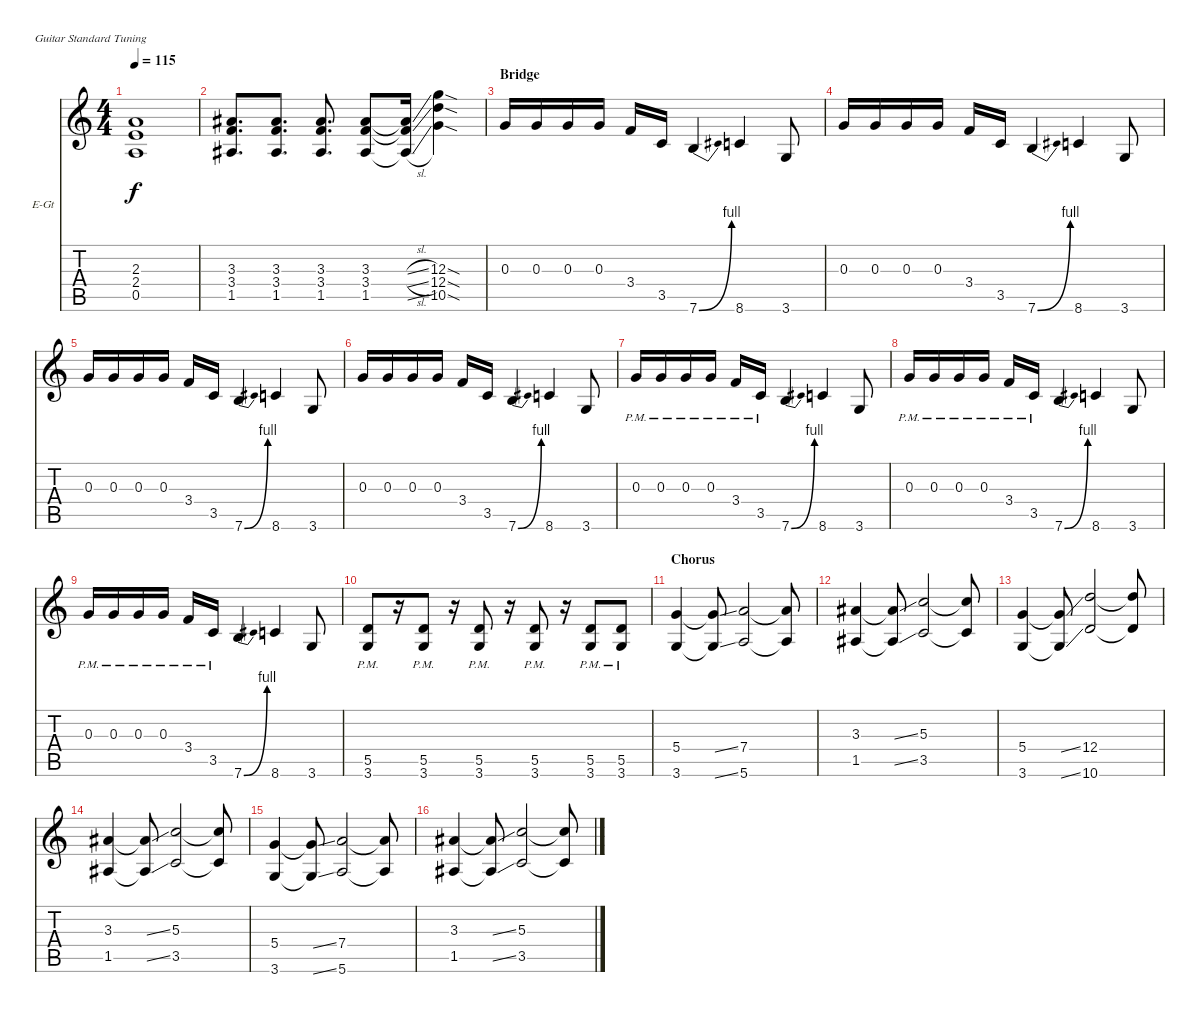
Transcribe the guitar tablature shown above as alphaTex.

\defaultSystemsLayout 4
\bracketExtendMode nobrackets
\firstSystemTrackNameOrientation horizontal
\otherSystemsTrackNameOrientation horizontal
\track ("Stone Gossard (Drive)" "E-Gt") {instrument overdrivenguitar}
\staff {score tabs}
\tuning (E4 B3 G3 D3 A2 E2)
\ts (4 4)
\tempo 115
\clef g2
\ks c
(2.3 2.4 0.5).1{dy f} |
(3.3 3.4 1.5).8{d} (3.3 3.4 1.5).8{d} (3.3 3.4 1.5).8{d} (3.3 3.4 1.5).8 (3.3{sl t} 3.4{sl t} 1.5{sl t}).16 (12.3{sod} 12.4{sod} 10.5{sod}).4 |
\section ("" "Bridge")
0.3.16 0.3.16 0.3.16 0.3.16 3.4.16 3.5.16 7.6{be (bend 0 0 60 4)}.4 8.6.4 3.6.8 |
0.3.16 0.3.16 0.3.16 0.3.16 3.4.16 3.5.16 7.6{be (bend 0 0 60 4)}.4 8.6.4 3.6.8 |
0.3.16 0.3.16 0.3.16 0.3.16 3.4.16 3.5.16 7.6{be (bend 0 0 60 4)}.4 8.6.4 3.6.8 |
0.3.16 0.3.16 0.3.16 0.3.16 3.4.16 3.5.16 7.6{be (bend 0 0 60 4)}.4 8.6.4 3.6.8 |
0.3{pm}.16 0.3{pm}.16 0.3{pm}.16 0.3{pm}.16 3.4{pm}.16 3.5{pm}.16 7.6{be (bend 0 0 60 4)}.4 8.6.4 3.6.8 |
0.3{pm}.16 0.3{pm}.16 0.3{pm}.16 0.3{pm}.16 3.4{pm}.16 3.5{pm}.16 7.6{be (bend 0 0 60 4)}.4 8.6.4 3.6.8 |
0.3{pm}.16 0.3{pm}.16 0.3{pm}.16 0.3{pm}.16 3.4{pm}.16 3.5{pm}.16 7.6{be (bend 0 0 60 4)}.4 8.6.4 3.6.8 |
(5.5{pm} 3.6{pm}).8 r.16 (5.5{pm} 3.6{pm}).8 r.16 (5.5{pm} 3.6{pm}).8 r.16 (5.5{pm} 3.6{pm}).8 r.16 (5.5{pm} 3.6{pm}).8 (5.5{pm} 3.6{pm}).8 |
\section ("" "Chorus")
(5.4 3.6).4 (5.4{ss t} 3.6{ss t}).8 (7.4 5.6).2 (7.4{t} 5.6{t}).8 |
(3.3 1.5).4 (3.3{ss t} 1.5{ss t}).8 (5.3 3.5).2 (5.3{t} 3.5{t}).8 |
(5.4 3.6).4 (5.4{ss t} 3.6{ss t}).8 (12.4 10.6).2 (12.4{t} 10.6{t}).8 |
(3.3 1.5).4 (3.3{ss t} 1.5{ss t}).8 (5.3 3.5).2 (5.3{t} 3.5{t}).8 |
(5.4 3.6).4 (5.4{ss t} 3.6{ss t}).8 (7.4 5.6).2 (7.4{t} 5.6{t}).8 |
(3.3 1.5).4 (3.3{ss t} 1.5{ss t}).8 (5.3 3.5).2 (5.3{t} 3.5{t}).8
